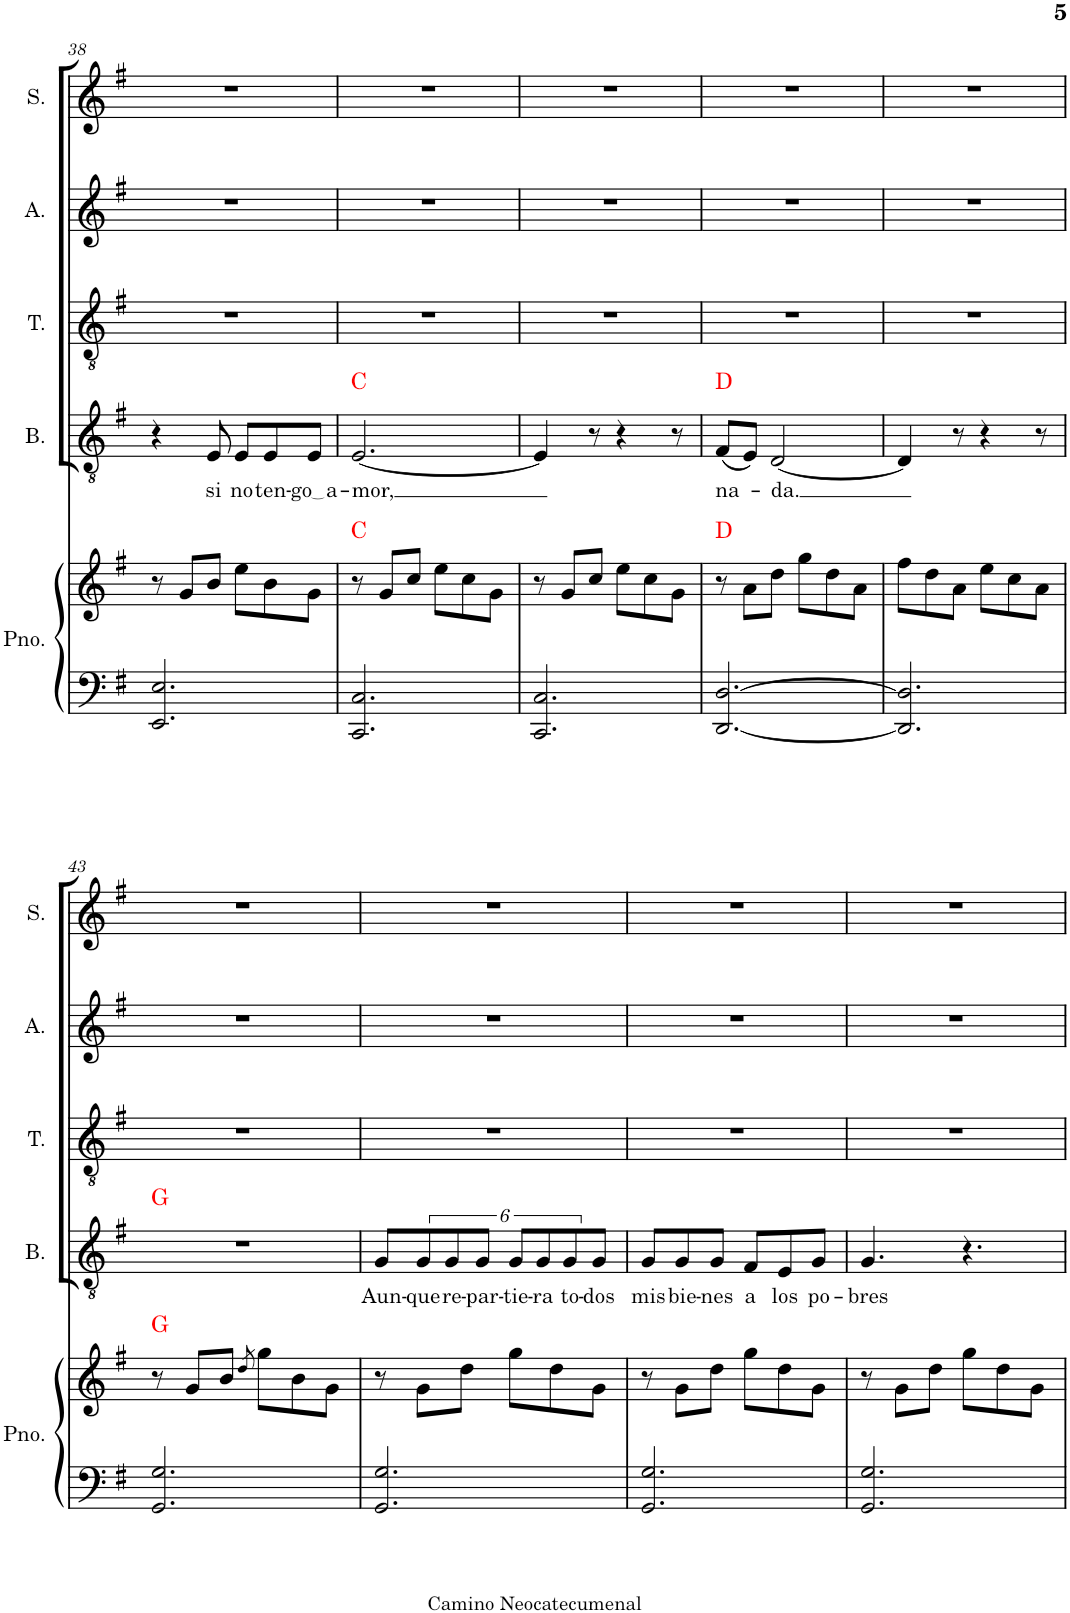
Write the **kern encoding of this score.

**kern	**kern	**harte	**kern	**text	**harte	**kern	**kern	**kern
*part5	*part5	*part5	*part4	*part4	*part4	*part3	*part2	*part1
*staff6	*staff5	*	*staff4	*staff4	*	*staff3	*staff2	*staff1
*I"Piano	*	*	*I"Bajo	*	*	*I"Tenor	*I"Alto	*I"Soprano
*I'Pno.	*	*	*I'B.	*	*	*I'T.	*I'A.	*I'S.
!!LO:PB:g=z
*clefF4	*clefG2	*	*clefGv2	*	*	*clefGv2	*clefG2	*clefG2
*k[f#]	*k[f#]	*	*k[f#]	*	*	*k[f#]	*k[f#]	*k[f#]
*M6/8	*M6/8	*	*M6/8	*	*	*M6/8	*M6/8	*M6/8
=38	=38	=38	=38	=38	=38	=38	=38	=38
2.EE/ 2.E/	8r	.	4r	.	.	2.r	2.r	2.r
.	8g/L	.	.	.	.	.	.	.
!	!	!	!	!LO:LY:b	!	!	!	!
.	8b/J	.	8E/	si	.	.	.	.
!	!	!	!	!LO:LY:b	!	!	!	!
.	8ee\L	.	8E/L	no	.	.	.	.
!	!	!	!	!LO:LY:b	!	!	!	!
.	8b\	.	8E/	ten-	.	.	.	.
!	!	!	!	!LO:LY:b	!	!	!	!
.	8g\J	.	8E/J	go a	.	.	.	.
=39	=39	=39	=39	=39	=39	=39	=39	=39
!	!	!	!	!LO:LY:b	!	!	!	!
2.CC/ 2.C/	8r	C:maj	[2.E/	-mor,	C:maj	2.r	2.r	2.r
.	8g/L	.	.	.	.	.	.	.
.	8cc/J	.	.	.	.	.	.	.
.	8ee\L	.	.	.	.	.	.	.
.	8cc\	.	.	.	.	.	.	.
.	8g\J	.	.	.	.	.	.	.
=40	=40	=40	=40	=40	=40	=40	=40	=40
2.CC/ 2.C/	8r	.	4E/]	.	.	2.r	2.r	2.r
.	8g/L	.	.	.	.	.	.	.
.	8cc/J	.	8r	.	.	.	.	.
.	8ee\L	.	4r	.	.	.	.	.
.	8cc\	.	.	.	.	.	.	.
.	8g\J	.	8r	.	.	.	.	.
=41	=41	=41	=41	=41	=41	=41	=41	=41
!	!	!	!	!LO:LY:b	!	!	!	!
[2.DD/ [2.D/	8r	D:maj	(8F#/L	na-	D:maj	2.r	2.r	2.r
.	8a\L	.	8E/J)	.	.	.	.	.
!	!	!	!	!LO:LY:b	!	!	!	!
.	8dd\J	.	[2D/	-da.	.	.	.	.
.	8gg\L	.	.	.	.	.	.	.
.	8dd\	.	.	.	.	.	.	.
.	8a\J	.	.	.	.	.	.	.
=42	=42	=42	=42	=42	=42	=42	=42	=42
2.DD/] 2.D/]	8ff#\L	.	4D/]	.	.	2.r	2.r	2.r
.	8dd\	.	.	.	.	.	.	.
.	8a\J	.	8r	.	.	.	.	.
.	8ee\L	.	4r	.	.	.	.	.
.	8cc\	.	.	.	.	.	.	.
.	8a\J	.	8r	.	.	.	.	.
!!LO:LB:g=z
=43	=43	=43	=43	=43	=43	=43	=43	=43
2.GG/ 2.G/	8r	G:maj	2.r	.	G:maj	2.r	2.r	2.r
.	8g/L	.	.	.	.	.	.	.
.	8b/J	.	.	.	.	.	.	.
.	8qdd/	.	.	.	.	.	.	.
.	8gg\L	.	.	.	.	.	.	.
.	8b\	.	.	.	.	.	.	.
.	8g\J	.	.	.	.	.	.	.
=44	=44	=44	=44	=44	=44	=44	=44	=44
!	!	!	!	!LO:LY:b	!	!	!	!
2.GG/ 2.G/	8r	.	8G/L	Aun-	.	2.r	2.r	2.r
!	!	!	!	!LO:LY:b	!	!	!	!
.	8g\L	.	12G/	-que	.	.	.	.
!	!	!	!	!LO:LY:b	!	!	!	!
.	.	.	12G/	re-	.	.	.	.
.	8dd\J	.	.	.	.	.	.	.
!	!	!	!	!LO:LY:b	!	!	!	!
.	.	.	12G/J	-par-	.	.	.	.
!	!	!	!	!LO:LY:b	!	!	!	!
.	8gg\L	.	12G/L	-tie-	.	.	.	.
!	!	!	!	!LO:LY:b	!	!	!	!
.	.	.	12G/	-ra	.	.	.	.
.	8dd\	.	.	.	.	.	.	.
!	!	!	!	!LO:LY:b	!	!	!	!
.	.	.	12G/	to-	.	.	.	.
!	!	!	!	!LO:LY:b	!	!	!	!
.	8g\J	.	8G/J	-dos	.	.	.	.
=45	=45	=45	=45	=45	=45	=45	=45	=45
!	!	!	!	!LO:LY:b	!	!	!	!
2.GG/ 2.G/	8r	.	8G/L	mis	.	2.r	2.r	2.r
!	!	!	!	!LO:LY:b	!	!	!	!
.	8g\L	.	8G/	bie-	.	.	.	.
!	!	!	!	!LO:LY:b	!	!	!	!
.	8dd\J	.	8G/J	-nes	.	.	.	.
!	!	!	!	!LO:LY:b	!	!	!	!
.	8gg\L	.	8F#/L	a	.	.	.	.
!	!	!	!	!LO:LY:b	!	!	!	!
.	8dd\	.	8E/	los	.	.	.	.
!	!	!	!	!LO:LY:b	!	!	!	!
.	8g\J	.	8G/J	po-	.	.	.	.
=46	=46	=46	=46	=46	=46	=46	=46	=46
!	!	!	!	!LO:LY:b	!	!	!	!
2.GG/ 2.G/	8r	.	4.G/	-bres	.	2.r	2.r	2.r
.	8g\L	.	.	.	.	.	.	.
.	8dd\J	.	.	.	.	.	.	.
.	8gg\L	.	4.r	.	.	.	.	.
.	8dd\	.	.	.	.	.	.	.
.	8g\J	.	.	.	.	.	.	.
=	=	=	=	=	=	=	=	=
*-	*-	*-	*-	*-	*-	*-	*-	*-
